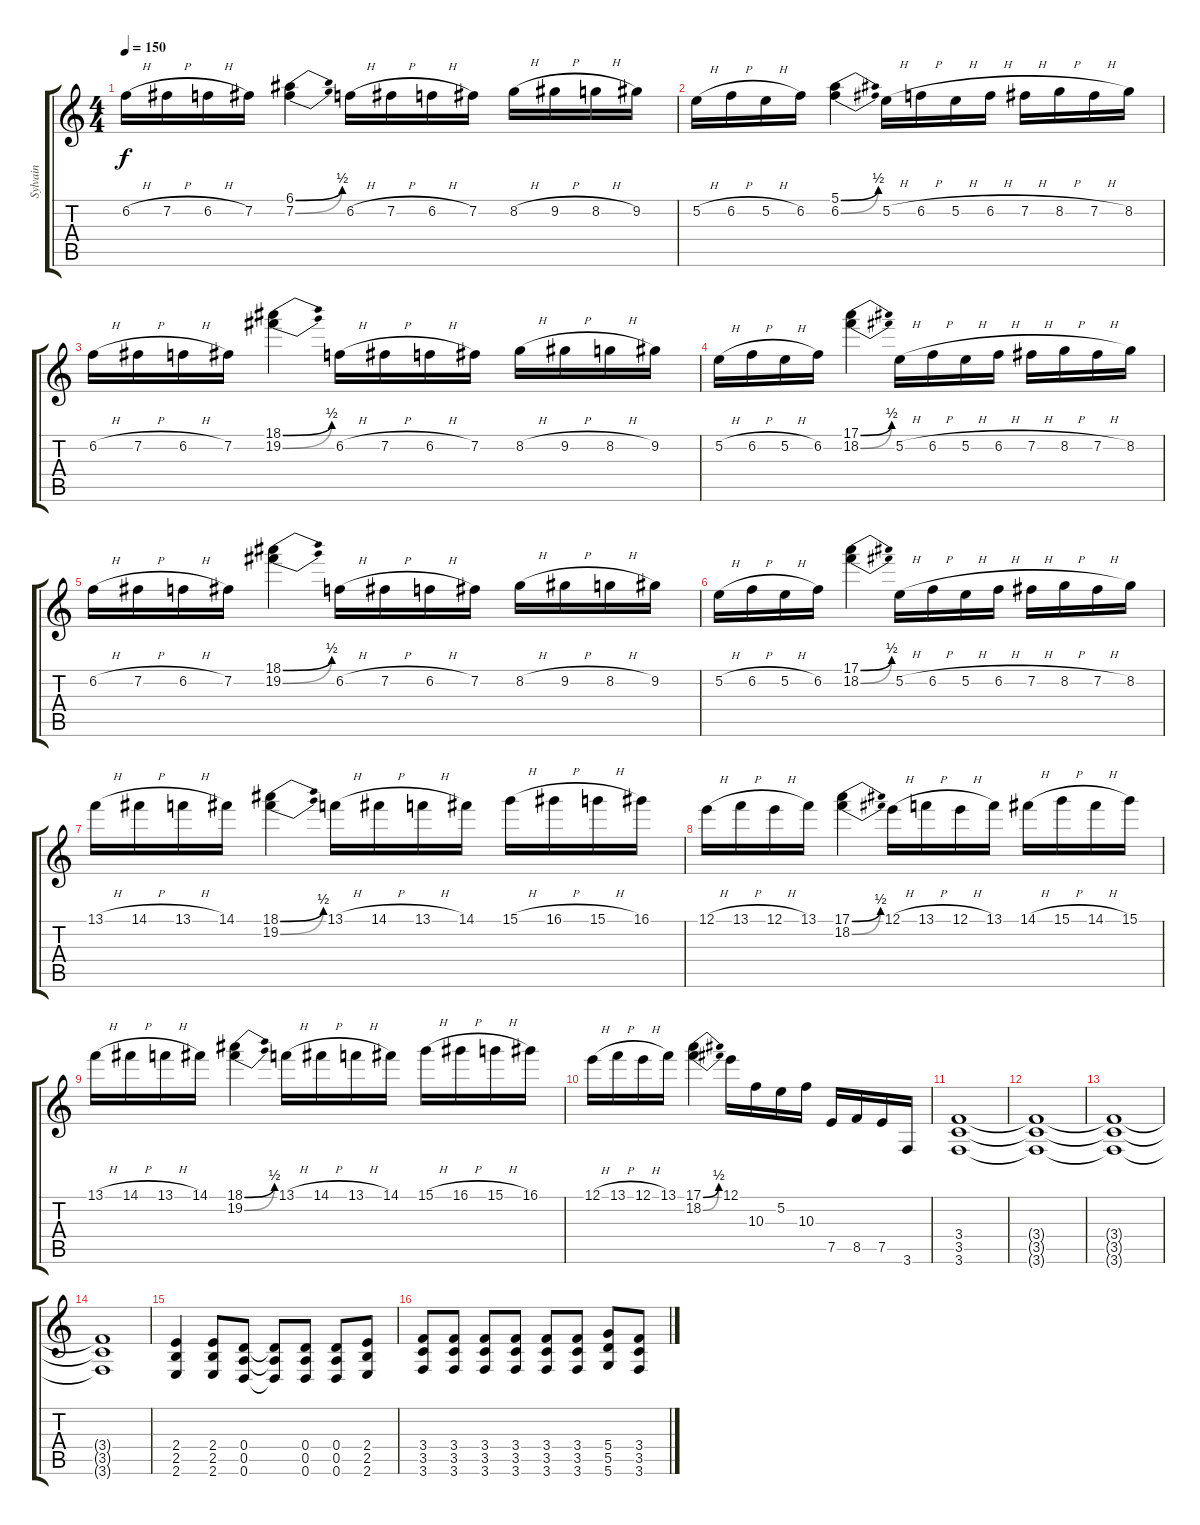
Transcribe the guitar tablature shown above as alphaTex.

\track ("Sylvain" "Sylvain") {instrument distortionguitar}
\staff {score tabs}
\tuning (E4 B3 G3 D3 A2 D2) {hide}
\ts (4 4)
\tempo 150
\clef g2
\ks c
6.2{h}.16{dy f} 7.2{h}.16 6.2{h}.16 7.2.16 (6.1{be (bend 0 0 60 2)} 7.2{be (bend 0 0 60 2)}).4 6.2{h}.16 7.2{h}.16 6.2{h}.16 7.2.16 8.2{h}.16 9.2{h}.16 8.2{h}.16 9.2.16 |
5.2{h}.16 6.2{h}.16 5.2{h}.16 6.2.16 (5.1{be (bend 0 0 60 2)} 6.2{be (bend 0 0 60 2)}).4 5.2{h}.16 6.2{h}.16 5.2{h}.16 6.2{h}.16 7.2{h}.16 8.2{h}.16 7.2{h}.16 8.2.16 |
6.2{h}.16 7.2{h}.16 6.2{h}.16 7.2.16 (18.1{be (bend 0 0 60 2)} 19.2{be (bend 0 0 60 2)}).4 6.2{h}.16 7.2{h}.16 6.2{h}.16 7.2.16 8.2{h}.16 9.2{h}.16 8.2{h}.16 9.2.16 |
5.2{h}.16 6.2{h}.16 5.2{h}.16 6.2.16 (17.1{be (bend 0 0 60 2)} 18.2{be (bend 0 0 60 2)}).4 5.2{h}.16 6.2{h}.16 5.2{h}.16 6.2{h}.16 7.2{h}.16 8.2{h}.16 7.2{h}.16 8.2.16 |
6.2{h}.16 7.2{h}.16 6.2{h}.16 7.2.16 (18.1{be (bend 0 0 60 2)} 19.2{be (bend 0 0 60 2)}).4 6.2{h}.16 7.2{h}.16 6.2{h}.16 7.2.16 8.2{h}.16 9.2{h}.16 8.2{h}.16 9.2.16 |
5.2{h}.16 6.2{h}.16 5.2{h}.16 6.2.16 (17.1{be (bend 0 0 60 2)} 18.2{be (bend 0 0 60 2)}).4 5.2{h}.16 6.2{h}.16 5.2{h}.16 6.2{h}.16 7.2{h}.16 8.2{h}.16 7.2{h}.16 8.2.16 |
13.1{h}.16 14.1{h}.16 13.1{h}.16 14.1.16 (18.1{be (bend 0 0 60 2)} 19.2{be (bend 0 0 60 2)}).4 13.1{h}.16 14.1{h}.16 13.1{h}.16 14.1.16 15.1{h}.16 16.1{h}.16 15.1{h}.16 16.1.16 |
12.1{h}.16 13.1{h}.16 12.1{h}.16 13.1.16 (17.1{be (bend 0 0 60 2)} 18.2{be (bend 0 0 60 2)}).4 12.1{h}.16 13.1{h}.16 12.1{h}.16 13.1.16 14.1{h}.16 15.1{h}.16 14.1{h}.16 15.1.16 |
13.1{h}.16 14.1{h}.16 13.1{h}.16 14.1.16 (18.1{be (bend 0 0 60 2)} 19.2{be (bend 0 0 60 2)}).4 13.1{h}.16 14.1{h}.16 13.1{h}.16 14.1.16 15.1{h}.16 16.1{h}.16 15.1{h}.16 16.1.16 |
12.1{h}.16 13.1{h}.16 12.1{h}.16 13.1.16 (17.1{be (bend 0 0 60 2)} 18.2{be (bend 0 0 60 2)}).4 12.1.16 10.3.16 5.2.16 10.3.16 7.5.16 8.5.16 7.5.16 3.6.16 |
(3.4 3.5 3.6).1 |
(3.4{t} 3.5{t} 3.6{t}).1 |
(3.4{t} 3.5{t} 3.6{t}).1 |
(3.4{t} 3.5{t} 3.6{t}).1 |
(2.4 2.5 2.6).4{instrument distortionguitar} (2.4 2.5 2.6).8 (0.4 0.5 0.6).8 (0.4{t} 0.5{t} 0.6{t}).8 (0.4 0.5 0.6).8 (0.4 0.5 0.6).8 (2.4 2.5 2.6).8 |
(3.4 3.5 3.6).8 (3.4 3.5 3.6).8 (3.4 3.5 3.6).8 (3.4 3.5 3.6).8 (3.4 3.5 3.6).8 (3.4 3.5 3.6).8 (5.4 5.5 5.6).8 (3.4 3.5 3.6).8
